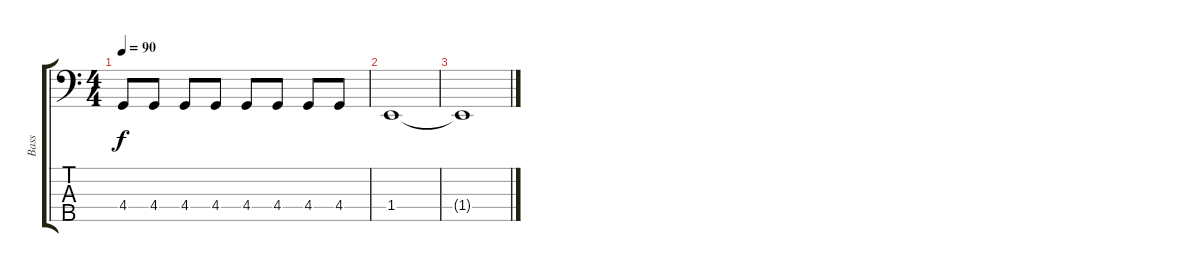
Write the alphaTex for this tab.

\track ("Bass" "Bass") {instrument electricbassfinger}
\staff {score tabs}
\tuning (Gb2 Db2 Ab1 Eb1 Bb0) {hide}
\ts (4 4)
\tempo 90
\clef f4
\ks c
4.4.8{dy f} 4.4.8 4.4.8 4.4.8 4.4.8 4.4.8 4.4.8 4.4.8 |
1.4.1 |
1.4{t}.1
